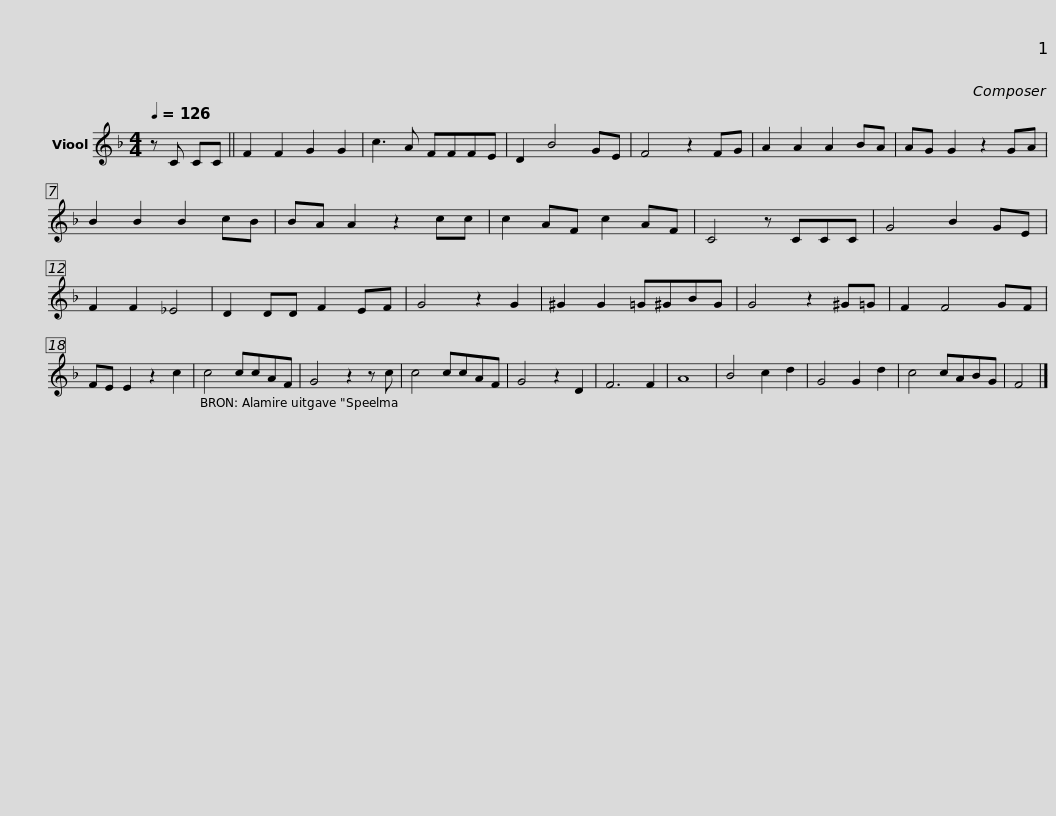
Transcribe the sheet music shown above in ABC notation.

X:1
L:1/8
Q:1/4=126
M:4/4
I:linebreak $
K:F
U:s=!stemless!
V:1 treble
V:1
 z C CC || F2 F2 G2 G2 | c3 A FFFE | D2 B4 GE | F4 z2 FG |$ %5
 A2 A2 A2 BA | AG G2 z2 GA | B2 B2 B2 cB | BA A2 z2 cc |$ c2 AF c2 AF | %10
 C4 z CCC | G4 B2 GE | F2 F2 _E4 | D2 DD F2 EF | G4 z2 G2 |$ %15
 ^G2 G2 =G^GBG | G4 z2 ^G=G | F2 F4 GF | FE E2 z2 c2 |$ c4 ccAF | %20
 G4 z2 z c | c4 ccAF | G4 z2 D2 | F6 F2 | sA8 | %25
 B4 c2 d2 | G4 G2 d2 | c4 cABG | F4 |] %29
